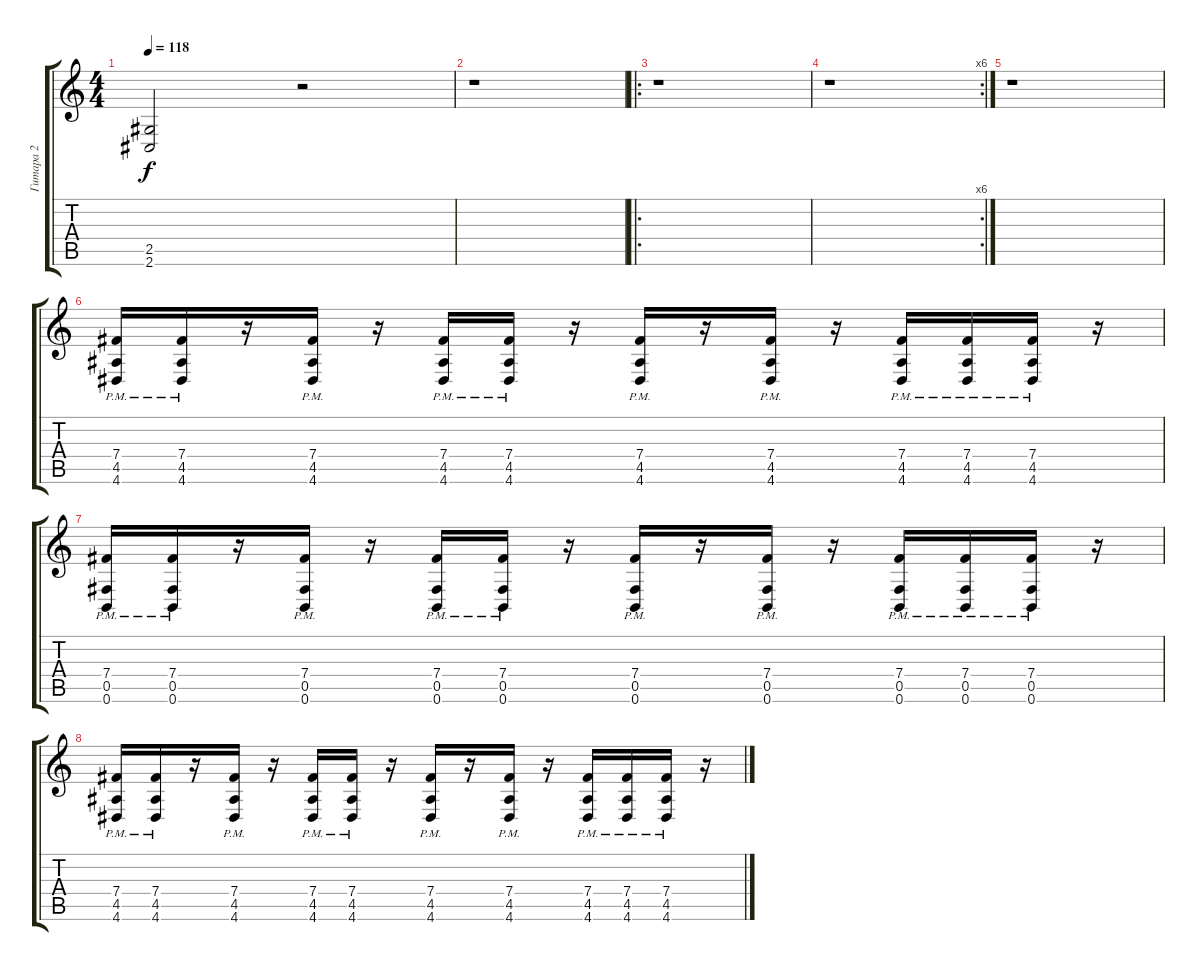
\track ("Гитара 2" "Гитара 2") {instrument acousticguitarsteel}
\staff {score tabs}
\tuning (Db4 Ab3 E3 B2 Gb2 B1) {hide}
\ts (4 4)
\tempo 118
\clef g2
\ks c
(2.5 2.6).2{dy f} r.2 |
r.1 |
\ro
r.1 |
\rc 6
r.1 |
r.1 |
(7.4{pm} 4.5{pm} 4.6{pm}).16 (7.4{pm} 4.5{pm} 4.6{pm}).16 r.16 (7.4{pm} 4.5{pm} 4.6{pm}).16 r.16 (7.4{pm} 4.5{pm} 4.6{pm}).16 (7.4{pm} 4.5{pm} 4.6{pm}).16 r.16 (7.4{pm} 4.5{pm} 4.6{pm}).16 r.16 (7.4{pm} 4.5{pm} 4.6{pm}).16 r.16 (7.4{pm} 4.5{pm} 4.6{pm}).16 (7.4{pm} 4.5{pm} 4.6{pm}).16 (7.4{pm} 4.5{pm} 4.6{pm}).16 r.16 |
(7.4{pm} 0.5{pm} 0.6{pm}).16 (7.4{pm} 0.5{pm} 0.6{pm}).16 r.16 (7.4{pm} 0.5{pm} 0.6{pm}).16 r.16 (7.4{pm} 0.5{pm} 0.6{pm}).16 (7.4{pm} 0.5{pm} 0.6{pm}).16 r.16 (7.4{pm} 0.5{pm} 0.6{pm}).16 r.16 (7.4{pm} 0.5{pm} 0.6{pm}).16 r.16 (7.4{pm} 0.5{pm} 0.6{pm}).16 (7.4{pm} 0.5{pm} 0.6{pm}).16 (7.4{pm} 0.5{pm} 0.6{pm}).16 r.16 |
(7.4{pm} 4.5{pm} 4.6{pm}).16 (7.4{pm} 4.5{pm} 4.6{pm}).16 r.16 (7.4{pm} 4.5{pm} 4.6{pm}).16 r.16 (7.4{pm} 4.5{pm} 4.6{pm}).16 (7.4{pm} 4.5{pm} 4.6{pm}).16 r.16 (7.4{pm} 4.5{pm} 4.6{pm}).16 r.16 (7.4{pm} 4.5{pm} 4.6{pm}).16 r.16 (7.4{pm} 4.5{pm} 4.6{pm}).16 (7.4{pm} 4.5{pm} 4.6{pm}).16 (7.4{pm} 4.5{pm} 4.6{pm}).16 r.16
